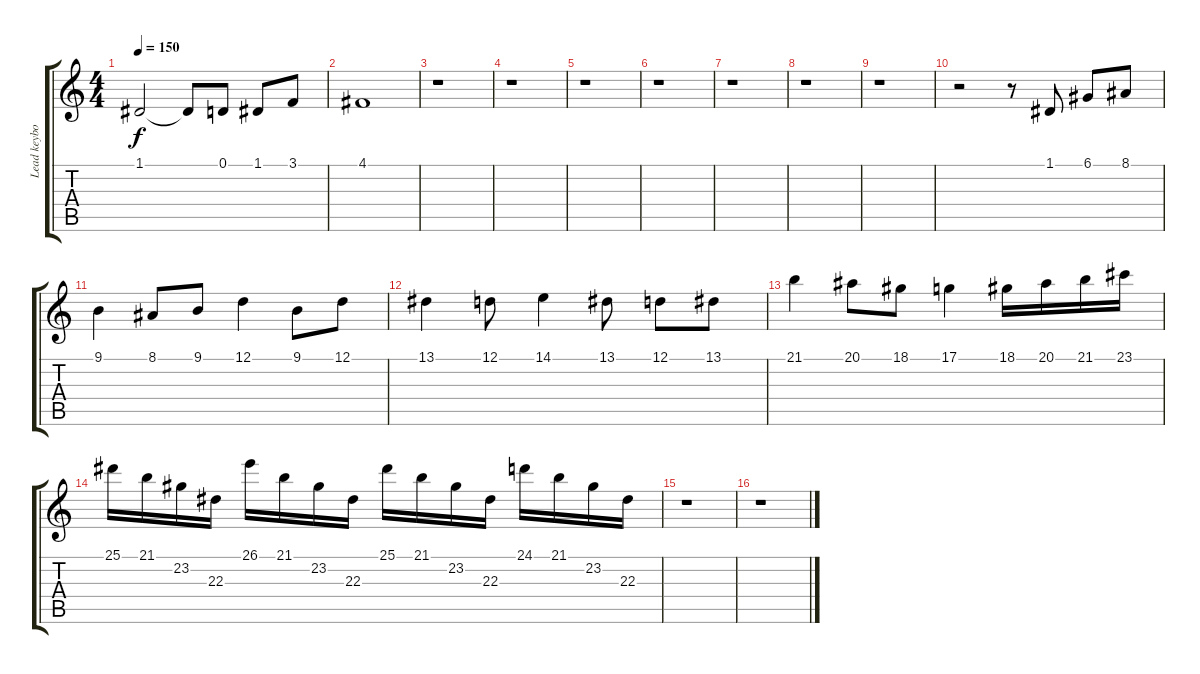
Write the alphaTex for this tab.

\track ("Lead keyboard" "Lead keybo") {instrument lead2sawtooth}
\staff {score tabs}
\tuning (D4 A3 F3 C3 G2 D2) {hide}
\ts (4 4)
\tempo 150
\clef g2
\ks c
1.1.2{dy f} 1.1{t}.8 0.1.8 1.1.8 3.1.8 |
4.1.1 |
r.1 |
r.1 |
r.1 |
r.1 |
r.1 |
r.1 |
r.1 |
r.2 r.8 1.1.8 6.1.8 8.1.8 |
9.1.4 8.1.8 9.1.8 12.1.4 9.1.8 12.1.8 |
13.1.4 12.1.8 14.1.4 13.1.8 12.1.8 13.1.8 |
21.1.4 20.1.8 18.1.8 17.1.4 18.1.16 20.1.16 21.1.16 23.1.16 |
25.1.16 21.1.16 23.2.16 22.3.16 26.1.16 21.1.16 23.2.16 22.3.16 25.1.16 21.1.16 23.2.16 22.3.16 24.1.16 21.1.16 23.2.16 22.3.16 |
r.1 |
r.1
